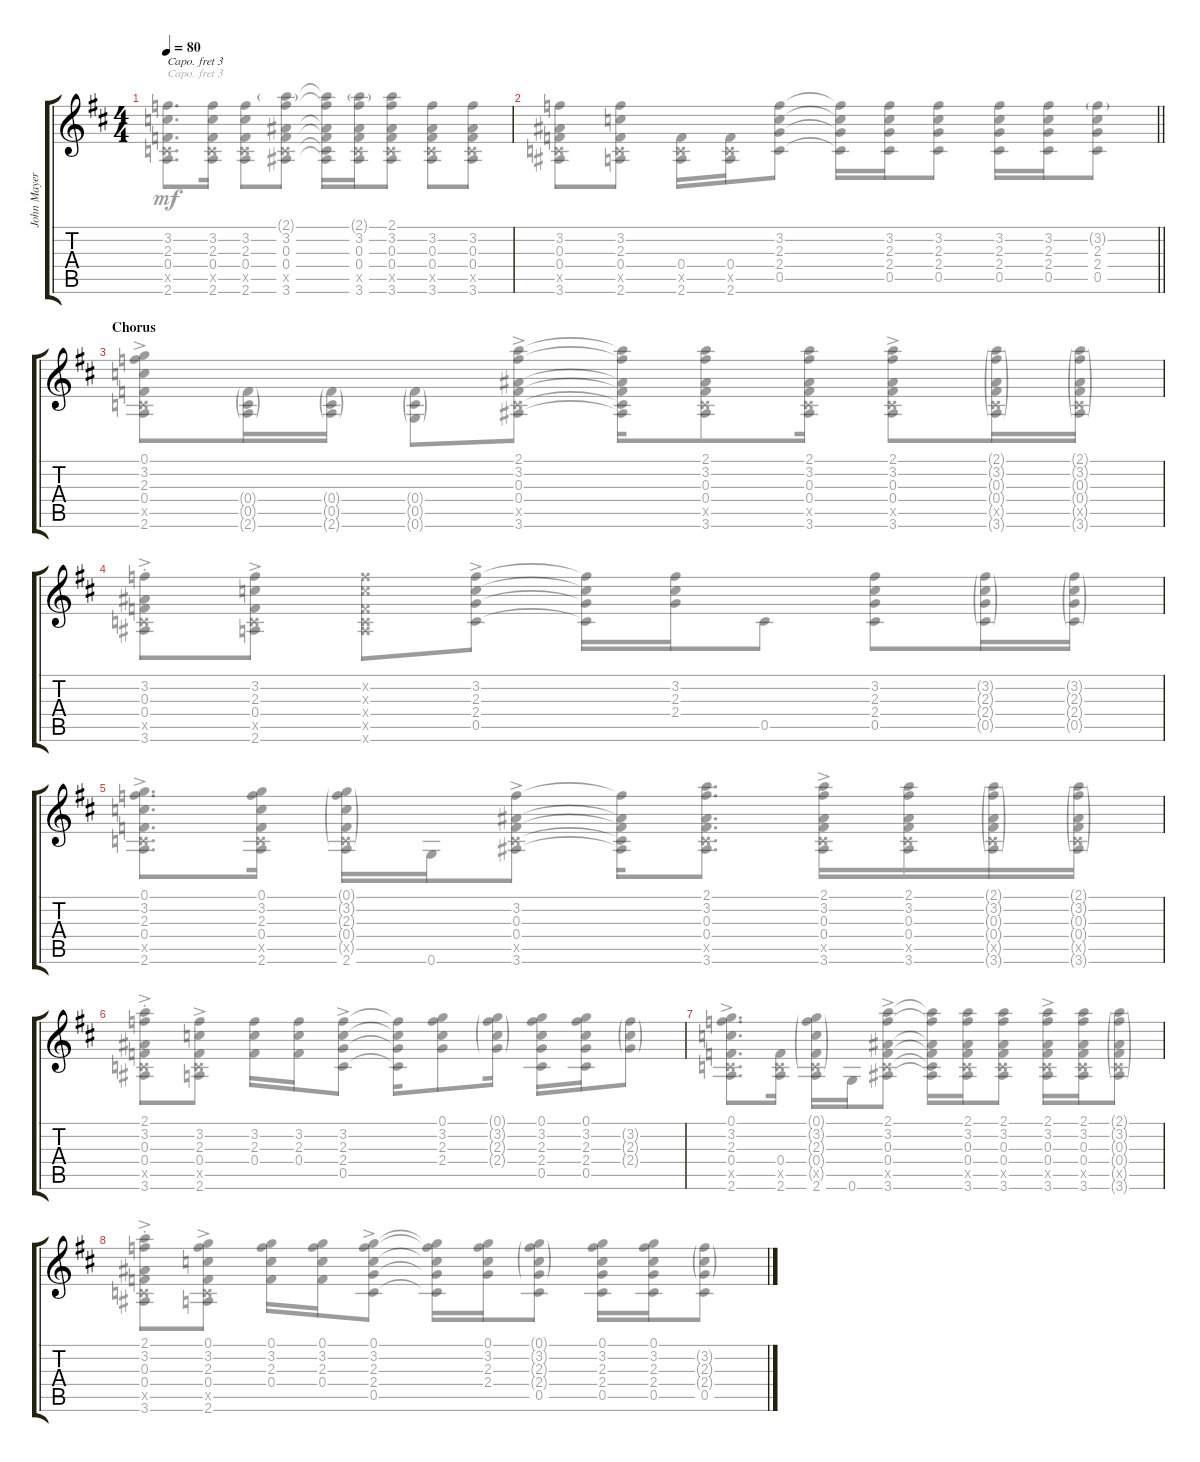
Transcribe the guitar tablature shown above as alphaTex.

\track ("John Mayer acoustic guitar" "John Mayer") {instrument acousticguitarsteel}
\staff {score tabs}
\capo 3
\tuning (E4 B3 G3 D3 A2 E2) {hide}
\voice
\ts (4 4)
\tempo 80
\clef g2
\ks d
|
\barLineRight lightlight
|
\section ("" "Chorus")
|
|
|
|
|
\voice
\clef g2
\ks d
(3.2 2.3 0.4 0.5{x} 2.6).8{d dy mf} (3.2 2.3 0.4 0.5{x} 2.6).16 (3.2 2.3 0.4 0.5{x} 2.6).8 (2.1{g} 3.2 0.3 0.4 0.5{x} 3.6).8 (2.1{t} 3.2{t} 0.3{t} 0.4{t} 0.5{t} 3.6{t}).16 (2.1{g} 3.2 0.3 0.4 0.5{x} 3.6).16 (2.1 3.2 0.3 0.4 0.5{x} 3.6).8 (3.2 0.3 0.4 0.5{x} 3.6).8 (3.2 0.3 0.4 0.5{x} 3.6).8 |
\barLineRight lightlight
(3.2 0.3 0.4 0.5{x} 3.6).8 (3.2 2.3 0.4 0.5{x} 2.6).8 (0.4 0.5{x} 2.6).16 (0.4 0.5{x} 2.6).16 (3.2 2.3 2.4 0.5).8 (3.2{t} 2.3{t} 2.4{t} 0.5{t}).16 (3.2 2.3 2.4 0.5).16 (3.2 2.3 2.4 0.5).8 (3.2 2.3 2.4 0.5).16 (3.2 2.3 2.4 0.5).16 (3.2{g} 2.3 2.4 0.5).8 |
(0.1{ac} 3.2{ac} 2.3{ac} 0.4{ac} 0.5{ac x} 2.6{ac}).8 (0.4{g} 0.5{g} 2.6{g}).16 (0.4{g} 0.5{g} 2.6{g}).16 (0.4{g} 0.5{g} 0.6{g}).8 (2.1{ac} 3.2{ac} 0.3{ac} 0.4{ac} 0.5{ac x} 3.6{ac}).8 (2.1{t} 3.2{t} 0.3{t} 0.4{t} 0.5{t} 3.6{t}).16 (2.1 3.2 0.3 0.4 0.5{x} 3.6).8 (2.1 3.2 0.3 0.4 0.5{x} 3.6).16 (2.1{ac} 3.2{ac} 0.3{ac} 0.4{ac} 0.5{ac x} 3.6{ac}).8 (2.1{g} 3.2{g} 0.3{g} 0.4{g} 0.5{g x} 3.6{g}).16 (2.1{g} 3.2{g} 0.3{g} 0.4{g} 0.5{g x} 3.6{g}).16 |
(3.2{ac st} 0.3{ac st} 0.4{ac st} 0.5{ac st x} 3.6{ac st}).8 (3.2{ac} 2.3{ac} 0.4{ac} 0.5{ac x} 2.6{ac}).8 (3.2{x} 2.3{x} 0.4{x} 0.5{x} 2.6{x}).8 (3.2{ac} 2.3{ac} 2.4{ac} 0.5{ac}).8 (3.2{t} 2.3{t} 2.4{t} 0.5{t}).16 (3.2 2.3 2.4).16 0.5.8 (3.2 2.3 2.4 0.5).8 (3.2{g} 2.3{g} 2.4{g} 0.5{g}).16 (3.2{g} 2.3{g} 2.4{g} 0.5{g}).16 |
(0.1{ac} 3.2{ac} 2.3{ac} 0.4{ac} 0.5{ac x} 2.6{ac}).8{d} (0.1 3.2 2.3 0.4 0.5{x} 2.6).16 (0.1{g} 3.2{g} 2.3{g} 0.4{g} 0.5{g x} 2.6).16 0.6.16 (3.2{ac} 0.3{ac} 0.4{ac} 0.5{ac x} 3.6{ac}).8 (3.2{t} 0.3{t} 0.4{t} 0.5{t} 3.6{t}).16 (2.1 3.2 0.3 0.4 0.5{x} 3.6).8{d} (2.1{ac} 3.2{ac} 0.3{ac} 0.4{ac} 0.5{ac x} 3.6{ac}).16 (2.1 3.2 0.3 0.4 0.5{x} 3.6).16 (2.1{g} 3.2{g} 0.3{g} 0.4{g} 0.5{g x} 3.6{g}).16 (2.1{g} 3.2{g} 0.3{g} 0.4{g} 0.5{g x} 3.6{g}).16 |
(2.1 3.2{ac st} 0.3{ac st} 0.4{ac st} 0.5{ac st x} 3.6{ac st}).8 (3.2{ac} 2.3{ac} 0.4{ac} 0.5{ac x} 2.6{ac}).8 (3.2 2.3 0.4).16 (3.2 2.3 0.4).16 (3.2{ac} 2.3{ac} 2.4{ac} 0.5{ac}).8 (3.2{t} 2.3{t} 2.4{t} 0.5{t}).16 (0.1 3.2 2.3 2.4).8 (0.1{g} 3.2{g} 2.3{g} 2.4{g}).16 (0.1 3.2 2.3 2.4 0.5).16 (0.1 3.2 2.3 2.4 0.5).16 (3.2{g} 2.3{g} 2.4{g}).8 |
(0.1{ac} 3.2{ac} 2.3{ac} 0.4{ac} 0.5{ac x} 2.6{ac}).8{d} (0.4 0.5{x} 2.6).16 (0.1{g} 3.2{g} 2.3{g} 0.4{g} 0.5{g x} 2.6).16 0.6.16 (2.1 3.2{ac} 0.3{ac} 0.4{ac} 0.5{ac x} 3.6{ac}).8 (2.1{t} 3.2{t} 0.3{t} 0.4{t} 0.5{t} 3.6{t}).16 (2.1 3.2 0.3 0.4 0.5{x} 3.6).16 (2.1 3.2 0.3 0.4 0.5{x} 3.6).8 (2.1{ac} 3.2{ac} 0.3{ac} 0.4{ac} 0.5{ac x} 3.6{ac}).16 (2.1 3.2 0.3 0.4 0.5{x} 3.6).16 (2.1{g} 3.2{g} 0.3{g} 0.4{g} 0.5{g x} 3.6{g}).8 |
(2.1 3.2{ac st} 0.3{ac st} 0.4{ac st} 0.5{ac st x} 3.6{ac st}).8 (0.1 3.2{ac} 2.3{ac} 0.4{ac} 0.5{ac x} 2.6{ac}).8 (0.1 3.2 2.3 0.4).16 (0.1 3.2 2.3 0.4).16 (0.1 3.2{ac} 2.3{ac} 2.4{ac} 0.5{ac}).8 (0.1{t} 3.2{t} 2.3{t} 2.4{t} 0.5{t}).16 (0.1 3.2 2.3 2.4).16 (0.1{g} 3.2{g} 2.3{g} 2.4{g} 0.5).8 (0.1 3.2 2.3 2.4 0.5).16 (0.1 3.2 2.3 2.4 0.5).16 (3.2{g} 2.3{g} 2.4{g} 0.5).8
